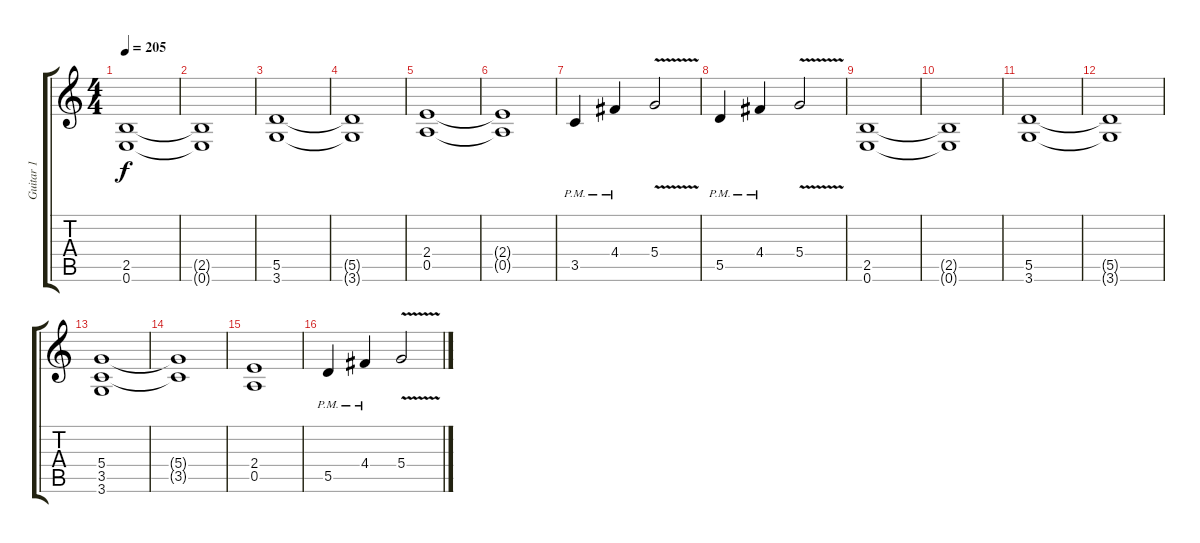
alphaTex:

\track ("Guitar 1" "Guitar 1") {instrument distortionguitar}
\staff {score tabs}
\tuning (E4 B3 G3 D3 A2 E2) {hide}
\ts (4 4)
\tempo 205
\clef g2
\ks c
(2.5 0.6).1{dy f} |
(2.5{t} 0.6{t}).1 |
(5.5 3.6).1 |
(5.5{t} 3.6{t}).1 |
(2.4 0.5).1 |
(2.4{t} 0.5{t}).1 |
3.5{pm}.4 4.4{pm}.4 5.4{v}.2 |
5.5{pm}.4 4.4{pm}.4 5.4{v}.2 |
(2.5 0.6).1 |
(2.5{t} 0.6{t}).1 |
(5.5 3.6).1 |
(5.5{t} 3.6{t}).1 |
(5.4 3.5 3.6).1 |
(5.4{t} 3.5{t}).1 |
(2.4 0.5).1 |
5.5{pm}.4 4.4{pm}.4 5.4{v}.2
